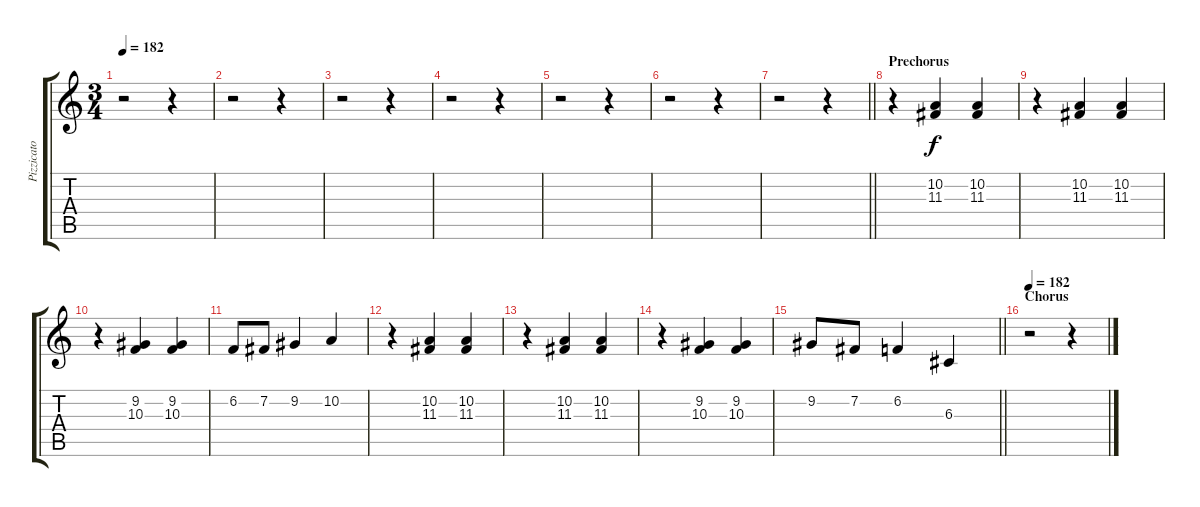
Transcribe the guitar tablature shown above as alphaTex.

\track ("Pizzicato" "Pizzicato") {instrument pizzicatostrings}
\staff {score tabs}
\tuning (E4 B3 G3 D3 A2 D2) {hide}
\ts (3 4)
\tempo 182
\clef g2
\ks c
r.2{dy f} r.4 |
r.2 r.4 |
r.2 r.4 |
r.2 r.4 |
r.2 r.4 |
r.2 r.4 |
\barLineRight lightlight
r.2 r.4 |
\section ("" "Prechorus")
r.4{volume 16 balance 8} (10.2 11.3).4 (10.2 11.3).4 |
r.4 (10.2 11.3).4 (10.2 11.3).4 |
r.4 (9.2 10.3).4 (9.2 10.3).4 |
6.2.8 7.2.8 9.2.4 10.2.4 |
r.4 (10.2 11.3).4 (10.2 11.3).4 |
r.4 (10.2 11.3).4 (10.2 11.3).4 |
r.4 (9.2 10.3).4 (9.2 10.3).4 |
\barLineRight lightlight
9.2.8 7.2.8 6.2.4 6.3.4 |
\section ("" "Chorus")
\tempo 182
r.2 r.4
